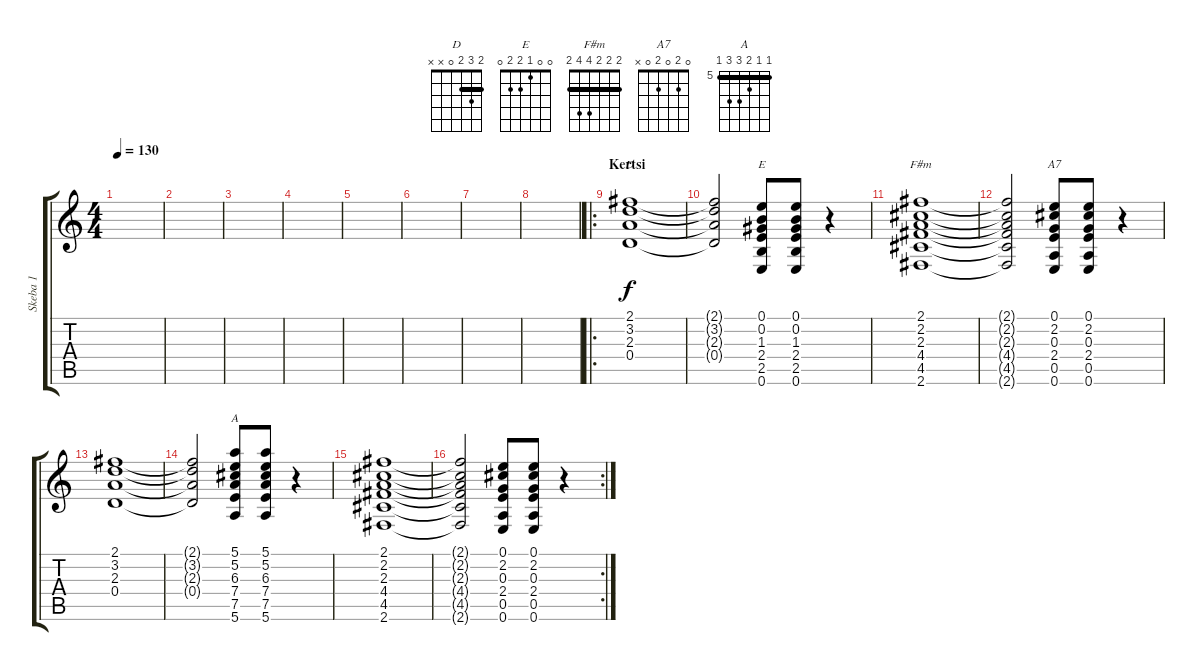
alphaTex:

\track ("Skeba 1" "Skeba 1") {instrument acousticguitarsteel}
\staff {score tabs}
\tuning (E4 B3 G3 D3 A2 E2) {hide}
\chord ("D" 2 3 2 0 x x) {barre 2}
\chord ("E" 0 0 1 2 2 0)
\chord ("F#m" 2 2 2 4 4 2) {barre 2}
\chord ("A7" 0 2 0 2 0 x)
\chord ("A" 5 5 6 7 7 5) {firstfret 5 barre 5}
\ts (4 4)
\tempo 130
\clef g2
\ks c
|
|
|
|
|
|
|
|
\ro
\section ("" "Kertsi")
(2.1 3.2 2.3 0.4).1{ch "D"} |
(2.1{t} 3.2{t} 2.3{t} 0.4{t}).2 (0.1 0.2 1.3 2.4 2.5 0.6).8{ch "E"} (0.1 0.2 1.3 2.4 2.5 0.6).8 r.4 |
(2.1 2.2 2.3 4.4 4.5 2.6).1{ch "F#m"} |
(2.1{t} 2.2{t} 2.3{t} 4.4{t} 4.5{t} 2.6{t}).2 (0.1 2.2 0.3 2.4 0.5 0.6).8{ch "A7"} (0.1 2.2 0.3 2.4 0.5 0.6).8 r.4 |
(2.1 3.2 2.3 0.4).1 |
(2.1{t} 3.2{t} 2.3{t} 0.4{t}).2 (5.1 5.2 6.3 7.4 7.5 5.6).8{ch "A"} (5.1 5.2 6.3 7.4 7.5 5.6).8 r.4 |
(2.1 2.2 2.3 4.4 4.5 2.6).1 |
\rc 2
(2.1{t} 2.2{t} 2.3{t} 4.4{t} 4.5{t} 2.6{t}).2 (0.1 2.2 0.3 2.4 0.5 0.6).8 (0.1 2.2 0.3 2.4 0.5 0.6).8 r.4
